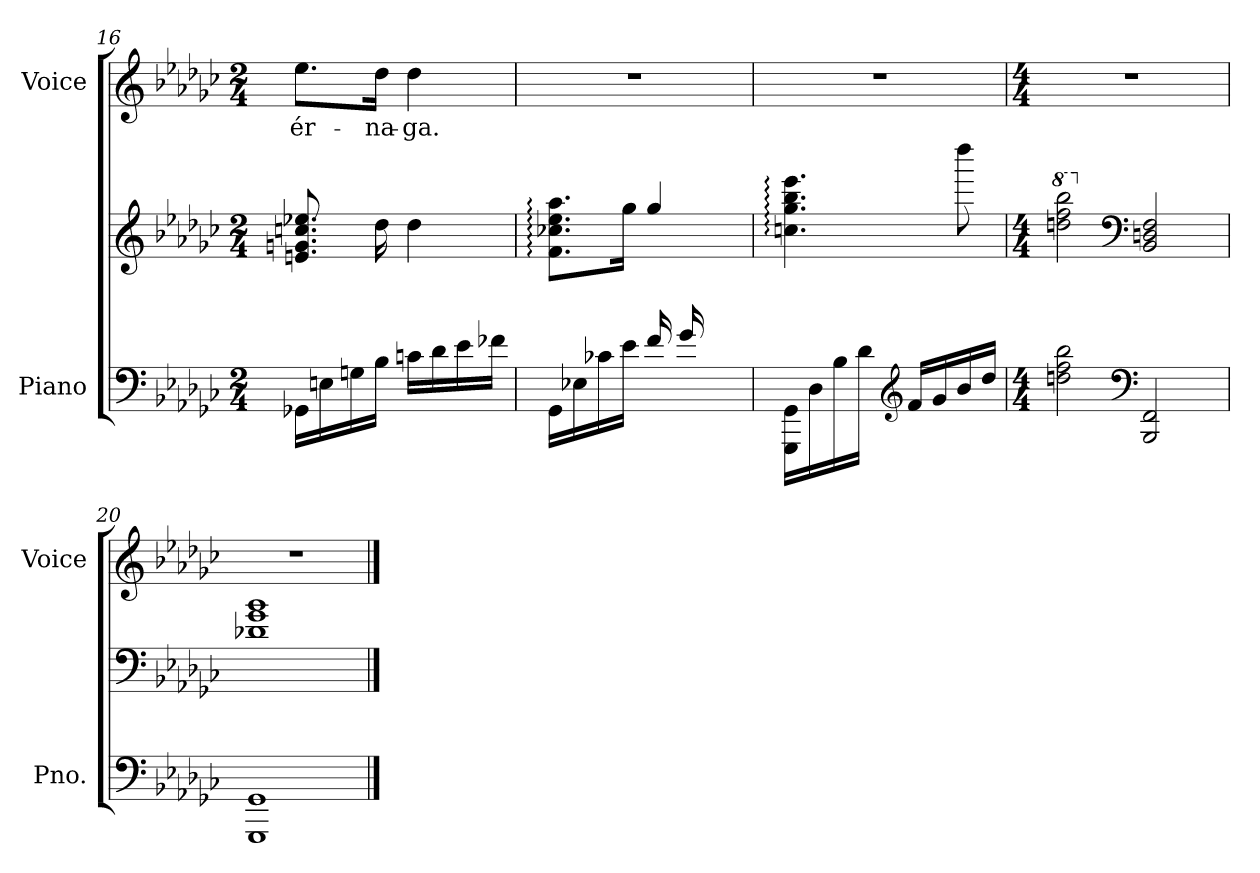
**kern	**kern	**kern	**text
*part2	*part2	*part1	*part1
*staff3	*staff2	*staff1	*staff1
*I"Piano	*	*I"Voice	*
*I'Pno.	*	*I'Voice	*
!!LO:LB:g=z
*clefF4	*clefG2	*clefG2	*
*k[b-e-a-d-g-c-]	*k[b-e-a-d-g-c-]	*k[b-e-a-d-g-c-]	*
*G-:	*G-:	*G-:	*
*M2/4	*M2/4	*M2/4	*
=16	=16	=16	=16
!	!	!	!LO:LY:b:color=#000000
16GG-Xi\LL	8.eni/ 8.gni 8.ccni 8.ee-Xi	8.ee-i\L	-ér-
16Eni\	.	.	.
16Gni\	.	.	.
!	!	!	!LO:LY:b:color=#000000
16B-i\JJ	16dd-i\	16dd-i\Jk	-na-
!	!	!	!LO:LY:b:color=#000000
16cni\LL	4dd-i\	4dd-i\	-ga.
16d-i\	.	.	.
16e-i\	.	.	.
16f-Xi\JJ	.	.	.
=17	=17	=17	=17
*	*^	*	*
!	!	!	!LO:N:vis=1	!
16GG-i\LL	8.fi\: 8.cc-Xi: 8.ee-i: 8.aa-i:L	4.ryy	2r	.
16E-Xi\	.	.	.	.
16c-Xi\	.	.	.	.
16e-i\JJ	16gg-i\Jk	.	.	.
16fi/LL	4gg-i/	.	.	.
16g-i/	.	.	.	.
8ryy	.	16a-i\	.	.
.	.	16b-i\JJ	.	.
!!LO:LB:g=z
=18	=18	=18	=18	=18
!	!	!	!LO:N:vis=1	!
*	*v	*v	*	*
16GGG-i\ 16GG-iLL	4.ccni\: 4.gg-i: 4.bb-i: 4.eee-i:	2r	.
*X8ba	*	*	*
16D-i\	.	.	.
16B-i\	.	.	.
16d-i\JJ	.	.	.
*clefG2	*	*	*
16fi/LL	.	.	.
16g-i/	.	.	.
*	*8ba	*	*
16b-i/	8ddd-i\	.	.
16dd-i/JJ	.	.	.
=19	=19	=19	=19
*M4/4	*M4/4	*M4/4	*
*	*8va	*	*
2ddni\ 2ffi 2bb-i	2dddni\ 2fffi 2bbb-i	1r	.
*clefF4	*clefF4	*	*
*	*X8va	*	*
2BBB-i/ 2FFi	2BB-i/ 2Dni 2Fi	.	.
=20	=20	=20	=20
*	*8ba	*	*
1GGG-i 1GG-i	1D-Xi 1G-i 1B-i	1r	.
*X8ba	*	*	*
==	==	==	==
*-	*-	*-	*-
